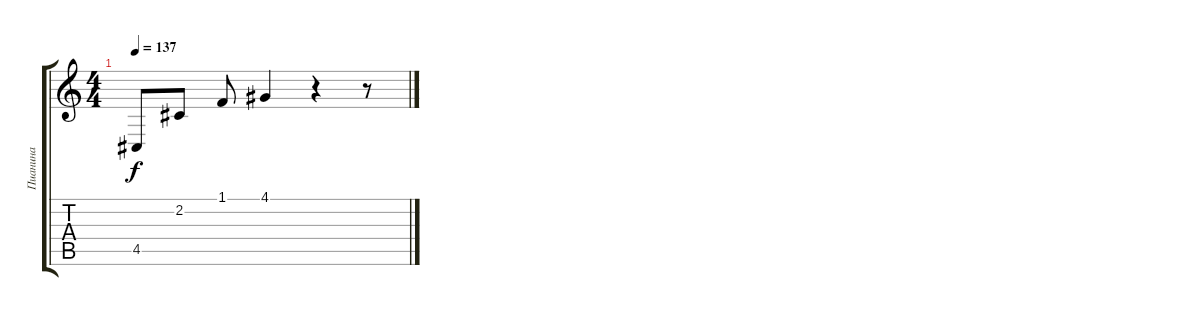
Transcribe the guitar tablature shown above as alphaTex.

\track ("Пианина" "Пианина") {instrument brightacousticpiano}
\staff {score tabs}
\tuning (E4 B3 G3 D3 A2 E2) {hide}
\ts (4 4)
\tempo 137
\clef g2
\ks c
4.5.8{dy f} 2.2.8 1.1.8 4.1.4 r.4 r.8
